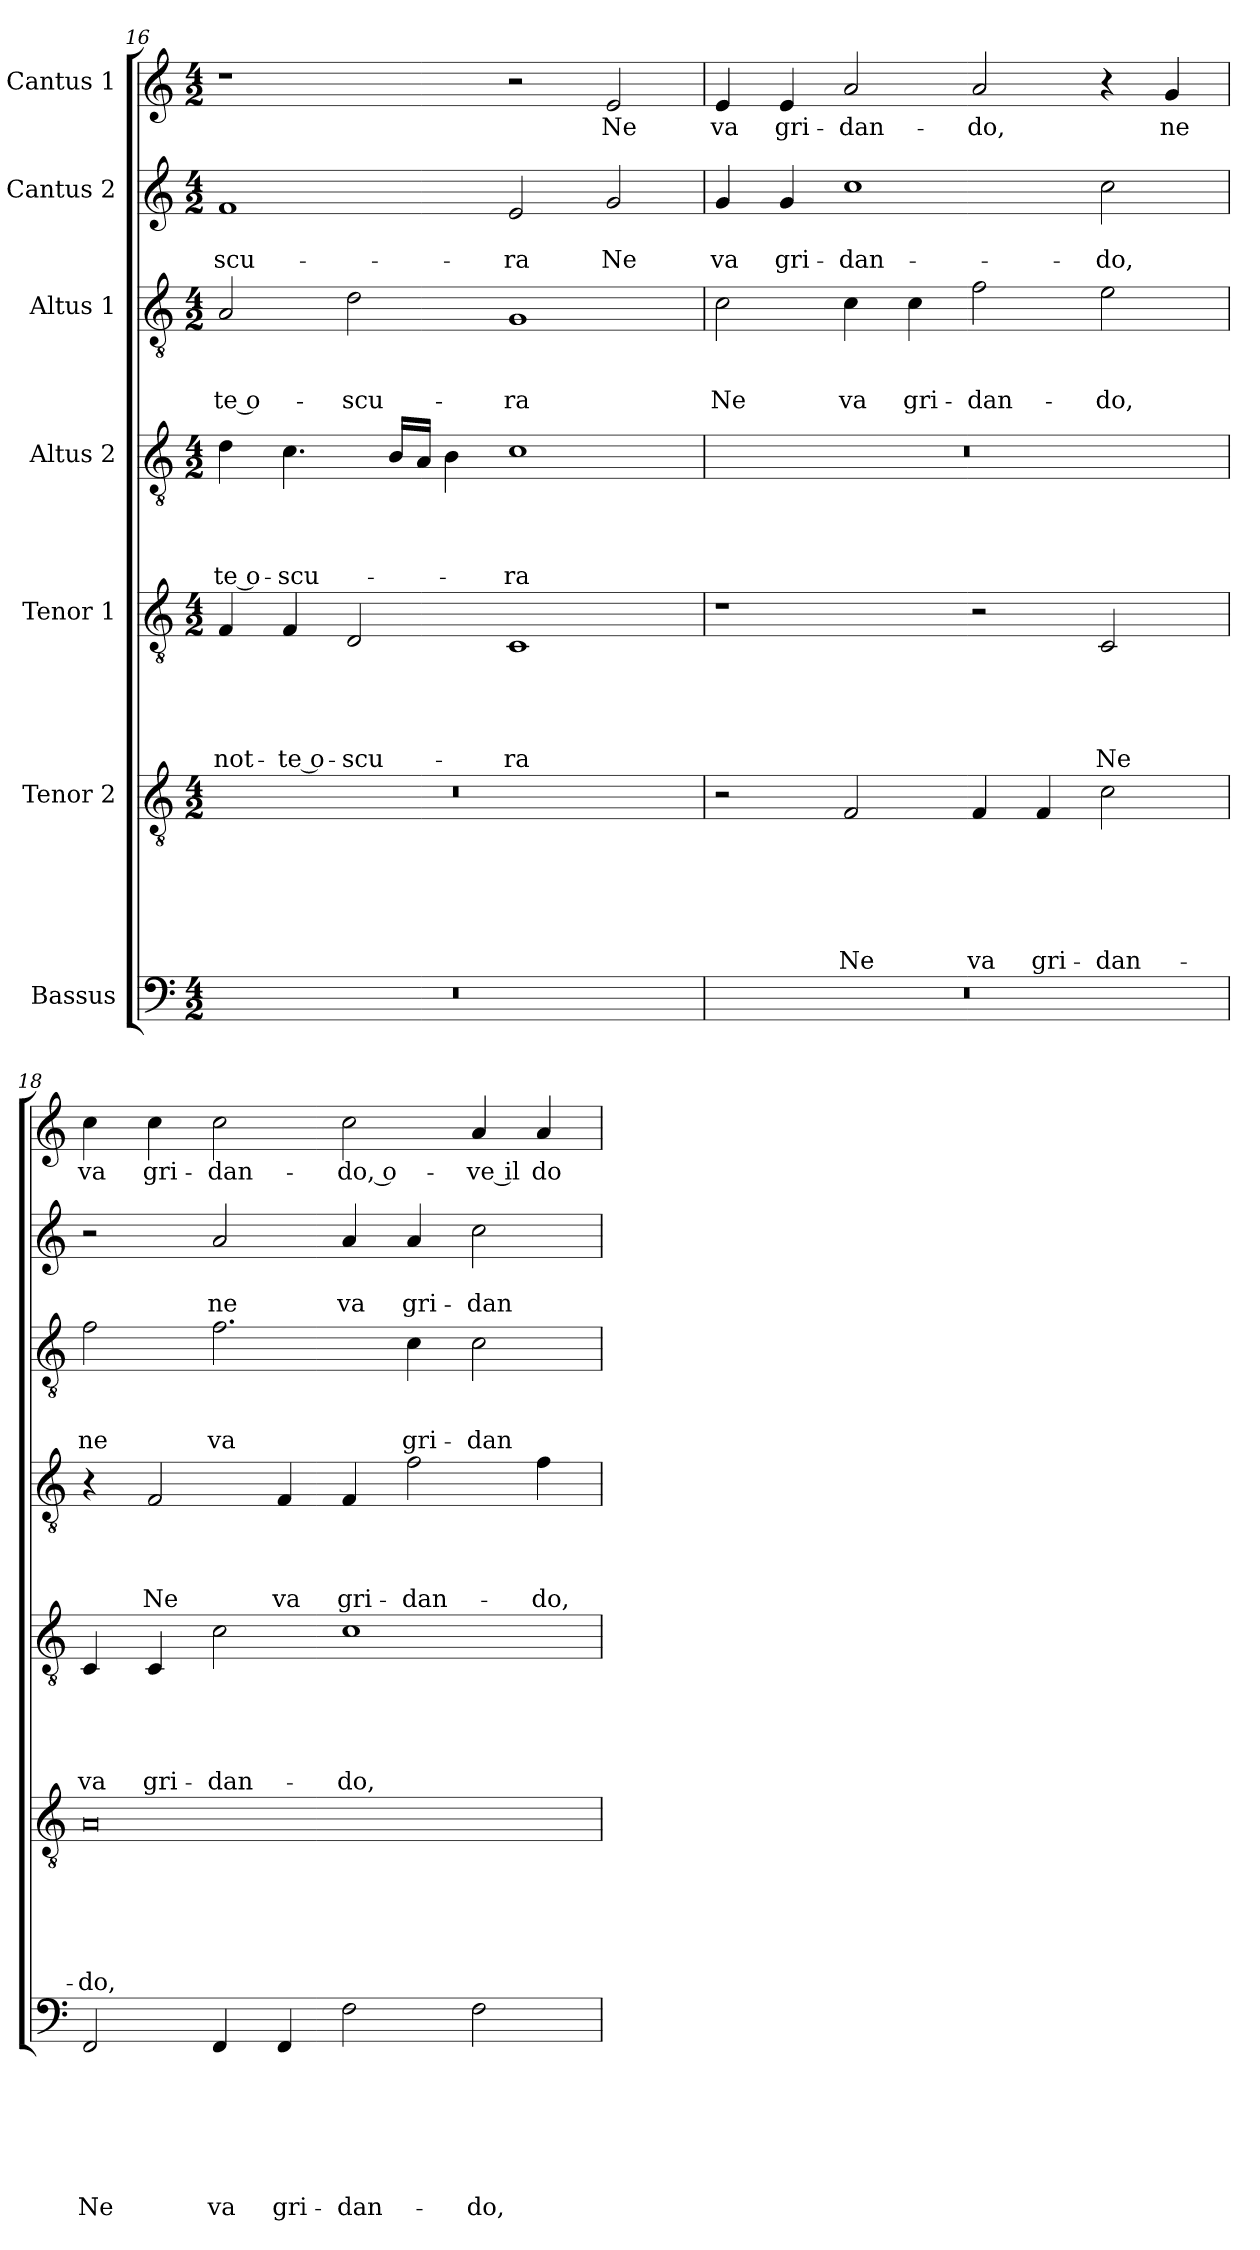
**kern	**text	**text	**text	**text	**text	**text	**text	**kern	**text	**text	**text	**text	**text	**text	**kern	**text	**text	**text	**text	**text	**kern	**text	**text	**text	**text	**kern	**text	**text	**text	**kern	**text	**text	**kern	**text
*part7	*part7	*part7	*part7	*part7	*part7	*part7	*part7	*part6	*part6	*part6	*part6	*part6	*part6	*part6	*part5	*part5	*part5	*part5	*part5	*part5	*part4	*part4	*part4	*part4	*part4	*part3	*part3	*part3	*part3	*part2	*part2	*part2	*part1	*part1
*staff7	*staff7	*staff7	*staff7	*staff7	*staff7	*staff7	*staff7	*staff6	*staff6	*staff6	*staff6	*staff6	*staff6	*staff6	*staff5	*staff5	*staff5	*staff5	*staff5	*staff5	*staff4	*staff4	*staff4	*staff4	*staff4	*staff3	*staff3	*staff3	*staff3	*staff2	*staff2	*staff2	*staff1	*staff1
*I"Bassus	*	*	*	*	*	*	*	*I"Tenor 2	*	*	*	*	*	*	*I"Tenor 1	*	*	*	*	*	*I"Altus 2	*	*	*	*	*I"Altus 1	*	*	*	*I"Cantus 2	*	*	*I"Cantus 1	*
*clefF4	*	*	*	*	*	*	*	*clefGv2	*	*	*	*	*	*	*clefGv2	*	*	*	*	*	*clefGv2	*	*	*	*	*clefGv2	*	*	*	*clefG2	*	*	*clefG2	*
*k[]	*	*	*	*	*	*	*	*k[]	*	*	*	*	*	*	*k[]	*	*	*	*	*	*k[]	*	*	*	*	*k[]	*	*	*	*k[]	*	*	*k[]	*
*a:	*	*	*	*	*	*	*	*a:	*	*	*	*	*	*	*a:	*	*	*	*	*	*a:	*	*	*	*	*a:	*	*	*	*a:	*	*	*a:	*
*M4/2	*	*	*	*	*	*	*	*M4/2	*	*	*	*	*	*	*M4/2	*	*	*	*	*	*M4/2	*	*	*	*	*M4/2	*	*	*	*M4/2	*	*	*M4/2	*
=16	=16	=16	=16	=16	=16	=16	=16	=16	=16	=16	=16	=16	=16	=16	=16	=16	=16	=16	=16	=16	=16	=16	=16	=16	=16	=16	=16	=16	=16	=16	=16	=16	=16	=16
!	!	!	!	!	!	!	!	!	!	!	!	!	!	!	!	!	!	!	!	!LO:LY:b	!	!	!	!	!LO:LY:b	!	!	!	!LO:LY:b	!	!	!LO:LY:b	!	!
0r	.	.	.	.	.	.	.	0r	.	.	.	.	.	.	4F/	.	.	.	.	not-	4d\	.	.	.	-te o-	2A/	.	.	-te o-	1f	.	-scu-	1r	.
!	!	!	!	!	!	!	!	!	!	!	!	!	!	!	!	!	!	!	!	!LO:LY:b	!	!	!	!	!LO:LY:b	!	!	!	!	!	!	!	!	!
.	.	.	.	.	.	.	.	.	.	.	.	.	.	.	4F/	.	.	.	.	-te o-	4.c\	.	.	.	-scu-	.	.	.	.	.	.	.	.	.
!	!	!	!	!	!	!	!	!	!	!	!	!	!	!	!	!	!	!	!	!LO:LY:b	!	!	!	!	!	!	!	!	!LO:LY:b	!	!	!	!	!
.	.	.	.	.	.	.	.	.	.	.	.	.	.	.	2D/	.	.	.	.	-scu-	.	.	.	.	.	2d\	.	.	-scu-	.	.	.	.	.
.	.	.	.	.	.	.	.	.	.	.	.	.	.	.	.	.	.	.	.	.	16B/LL	.	.	.	.	.	.	.	.	.	.	.	.	.
.	.	.	.	.	.	.	.	.	.	.	.	.	.	.	.	.	.	.	.	.	16A/JJ	.	.	.	.	.	.	.	.	.	.	.	.	.
.	.	.	.	.	.	.	.	.	.	.	.	.	.	.	.	.	.	.	.	.	4B\	.	.	.	.	.	.	.	.	.	.	.	.	.
!	!	!	!	!	!	!	!	!	!	!	!	!	!	!	!	!	!	!	!	!LO:LY:b	!	!	!	!	!LO:LY:b	!	!	!	!LO:LY:b	!	!	!LO:LY:b	!	!
.	.	.	.	.	.	.	.	.	.	.	.	.	.	.	1C	.	.	.	.	-ra	1c	.	.	.	-ra	1G	.	.	-ra	2e/	.	-ra	2r	.
!	!	!	!	!	!	!	!	!	!	!	!	!	!	!	!	!	!	!	!	!	!	!	!	!	!	!	!	!	!	!	!	!LO:LY:b	!	!LO:LY:b
.	.	.	.	.	.	.	.	.	.	.	.	.	.	.	.	.	.	.	.	.	.	.	.	.	.	.	.	.	.	2g/	.	Ne	2e/	Ne
!!LO:PB:g=z
=17	=17	=17	=17	=17	=17	=17	=17	=17	=17	=17	=17	=17	=17	=17	=17	=17	=17	=17	=17	=17	=17	=17	=17	=17	=17	=17	=17	=17	=17	=17	=17	=17	=17	=17
!	!	!	!	!	!	!	!	!	!	!	!	!	!	!	!	!	!	!	!	!	!	!	!	!	!	!	!	!	!LO:LY:b	!	!	!LO:LY:b	!	!LO:LY:b
0r	.	.	.	.	.	.	.	2r	.	.	.	.	.	.	1r	.	.	.	.	.	0r	.	.	.	.	2c\	.	.	Ne	4g/	.	va	4e/	va
!	!	!	!	!	!	!	!	!	!	!	!	!	!	!	!	!	!	!	!	!	!	!	!	!	!	!	!	!	!	!	!	!LO:LY:b	!	!LO:LY:b
.	.	.	.	.	.	.	.	.	.	.	.	.	.	.	.	.	.	.	.	.	.	.	.	.	.	.	.	.	.	4g/	.	gri-	4e/	gri-
!	!	!	!	!	!	!	!	!	!	!	!	!	!	!LO:LY:b	!	!	!	!	!	!	!	!	!	!	!	!	!	!	!LO:LY:b	!	!	!LO:LY:b	!	!LO:LY:b
.	.	.	.	.	.	.	.	2F/	.	.	.	.	.	Ne	.	.	.	.	.	.	.	.	.	.	.	4c\	.	.	va	1cc	.	-dan-	2a/	-dan-
!	!	!	!	!	!	!	!	!	!	!	!	!	!	!	!	!	!	!	!	!	!	!	!	!	!	!	!	!	!LO:LY:b	!	!	!	!	!
.	.	.	.	.	.	.	.	.	.	.	.	.	.	.	.	.	.	.	.	.	.	.	.	.	.	4c\	.	.	gri-	.	.	.	.	.
!	!	!	!	!	!	!	!	!	!	!	!	!	!	!LO:LY:b	!	!	!	!	!	!	!	!	!	!	!	!	!	!	!LO:LY:b	!	!	!	!	!LO:LY:b
.	.	.	.	.	.	.	.	4F/	.	.	.	.	.	va	2r	.	.	.	.	.	.	.	.	.	.	2f\	.	.	-dan-	.	.	.	2a/	-do,
!	!	!	!	!	!	!	!	!	!	!	!	!	!	!LO:LY:b	!	!	!	!	!	!	!	!	!	!	!	!	!	!	!	!	!	!	!	!
.	.	.	.	.	.	.	.	4F/	.	.	.	.	.	gri-	.	.	.	.	.	.	.	.	.	.	.	.	.	.	.	.	.	.	.	.
!	!	!	!	!	!	!	!	!	!	!	!	!	!	!LO:LY:b	!	!	!	!	!	!LO:LY:b	!	!	!	!	!	!	!	!	!LO:LY:b	!	!	!LO:LY:b	!	!
.	.	.	.	.	.	.	.	2c\	.	.	.	.	.	-dan-	2C/	.	.	.	.	Ne	.	.	.	.	.	2e\	.	.	-do,	2cc\	.	-do,	4r	.
!	!	!	!	!	!	!	!	!	!	!	!	!	!	!	!	!	!	!	!	!	!	!	!	!	!	!	!	!	!	!	!	!	!	!LO:LY:b
.	.	.	.	.	.	.	.	.	.	.	.	.	.	.	.	.	.	.	.	.	.	.	.	.	.	.	.	.	.	.	.	.	4g/	ne
=18	=18	=18	=18	=18	=18	=18	=18	=18	=18	=18	=18	=18	=18	=18	=18	=18	=18	=18	=18	=18	=18	=18	=18	=18	=18	=18	=18	=18	=18	=18	=18	=18	=18	=18
!	!	!	!	!	!	!	!LO:LY:b	!	!	!	!	!	!	!LO:LY:b	!	!	!	!	!	!LO:LY:b	!	!	!	!	!	!	!	!	!LO:LY:b	!	!	!	!	!LO:LY:b
2FF/	.	.	.	.	.	.	Ne	0A	.	.	.	.	.	-do,	4C/	.	.	.	.	va	4r	.	.	.	.	2f\	.	.	ne	2r	.	.	4cc\	va
!	!	!	!	!	!	!	!	!	!	!	!	!	!	!	!	!	!	!	!	!LO:LY:b	!	!	!	!	!LO:LY:b	!	!	!	!	!	!	!	!	!LO:LY:b
.	.	.	.	.	.	.	.	.	.	.	.	.	.	.	4C/	.	.	.	.	gri-	2F/	.	.	.	Ne	.	.	.	.	.	.	.	4cc\	gri-
!	!	!	!	!	!	!	!LO:LY:b	!	!	!	!	!	!	!	!	!	!	!	!	!LO:LY:b	!	!	!	!	!	!	!	!	!LO:LY:b	!	!	!LO:LY:b	!	!LO:LY:b
4FF/	.	.	.	.	.	.	va	.	.	.	.	.	.	.	2c\	.	.	.	.	-dan-	.	.	.	.	.	2.f\	.	.	va	2a/	.	ne	2cc\	-dan-
!	!	!	!	!	!	!	!LO:LY:b	!	!	!	!	!	!	!	!	!	!	!	!	!	!	!	!	!	!LO:LY:b	!	!	!	!	!	!	!	!	!
4FF/	.	.	.	.	.	.	gri-	.	.	.	.	.	.	.	.	.	.	.	.	.	4F/	.	.	.	va	.	.	.	.	.	.	.	.	.
!	!	!	!	!	!	!	!LO:LY:b	!	!	!	!	!	!	!	!	!	!	!	!	!LO:LY:b	!	!	!	!	!LO:LY:b	!	!	!	!	!	!	!LO:LY:b	!	!LO:LY:b
2F\	.	.	.	.	.	.	-dan-	.	.	.	.	.	.	.	1c	.	.	.	.	-do,	4F/	.	.	.	gri-	.	.	.	.	4a/	.	va	2cc\	-do, o-
!	!	!	!	!	!	!	!	!	!	!	!	!	!	!	!	!	!	!	!	!	!	!	!	!	!LO:LY:b	!	!	!	!LO:LY:b	!	!	!LO:LY:b	!	!
.	.	.	.	.	.	.	.	.	.	.	.	.	.	.	.	.	.	.	.	.	2f\	.	.	.	-dan-	4c\	.	.	gri-	4a/	.	gri-	.	.
!	!	!	!	!	!	!	!LO:LY:b	!	!	!	!	!	!	!	!	!	!	!	!	!	!	!	!	!	!	!	!	!	!LO:LY:b	!	!	!LO:LY:b	!	!LO:LY:b
2F\	.	.	.	.	.	.	-do,	.	.	.	.	.	.	.	.	.	.	.	.	.	.	.	.	.	.	2c\	.	.	-dan-	2cc\	.	-dan-	4a/	-ve il
!	!	!	!	!	!	!	!	!	!	!	!	!	!	!	!	!	!	!	!	!	!	!	!	!	!LO:LY:b	!	!	!	!	!	!	!	!	!LO:LY:b
.	.	.	.	.	.	.	.	.	.	.	.	.	.	.	.	.	.	.	.	.	4f\	.	.	.	-do,	.	.	.	.	.	.	.	4a/	do-
=	=	=	=	=	=	=	=	=	=	=	=	=	=	=	=	=	=	=	=	=	=	=	=	=	=	=	=	=	=	=	=	=	=	=
*-	*-	*-	*-	*-	*-	*-	*-	*-	*-	*-	*-	*-	*-	*-	*-	*-	*-	*-	*-	*-	*-	*-	*-	*-	*-	*-	*-	*-	*-	*-	*-	*-	*-	*-
